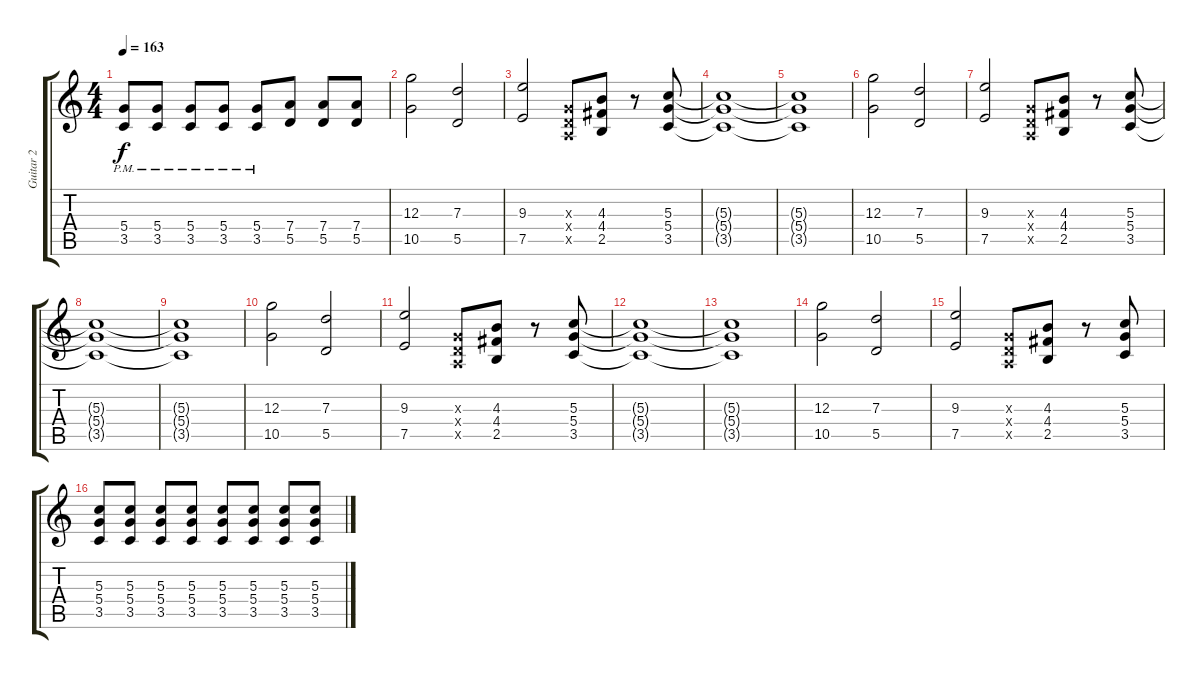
\track ("Guitar 2" "Guitar 2") {instrument distortionguitar}
\staff {score tabs}
\tuning (E4 B3 G3 D3 A2 E2) {hide}
\ts (4 4)
\tempo 163
\clef g2
\ks c
(5.4{pm} 3.5{pm}).8{dy f} (5.4{pm} 3.5{pm}).8 (5.4{pm} 3.5{pm}).8 (5.4{pm} 3.5{pm}).8 (5.4{pm} 3.5{pm}).8 (7.4 5.5).8 (7.4 5.5).8 (7.4 5.5).8 |
(12.3 10.5).2 (7.3 5.5).2 |
(9.3 7.5).2 (0.3{x} 0.4{x} 0.5{x}).8 (4.3 4.4 2.5).8 r.8 (5.3 5.4 3.5).8 |
(5.3{t} 5.4{t} 3.5{t}).1 |
(5.3{t} 5.4{t} 3.5{t}).1 |
(12.3 10.5).2 (7.3 5.5).2 |
(9.3 7.5).2 (0.3{x} 0.4{x} 0.5{x}).8 (4.3 4.4 2.5).8 r.8 (5.3 5.4 3.5).8 |
(5.3{t} 5.4{t} 3.5{t}).1 |
(5.3{t} 5.4{t} 3.5{t}).1 |
(12.3 10.5).2 (7.3 5.5).2 |
(9.3 7.5).2 (0.3{x} 0.4{x} 0.5{x}).8 (4.3 4.4 2.5).8 r.8 (5.3 5.4 3.5).8 |
(5.3{t} 5.4{t} 3.5{t}).1 |
(5.3{t} 5.4{t} 3.5{t}).1 |
(12.3 10.5).2 (7.3 5.5).2 |
(9.3 7.5).2 (0.3{x} 0.4{x} 0.5{x}).8 (4.3 4.4 2.5).8 r.8 (5.3 5.4 3.5).8 |
(5.3 5.4 3.5).8 (5.3 5.4 3.5).8 (5.3 5.4 3.5).8 (5.3 5.4 3.5).8 (5.3 5.4 3.5).8 (5.3 5.4 3.5).8 (5.3 5.4 3.5).8 (5.3 5.4 3.5).8
